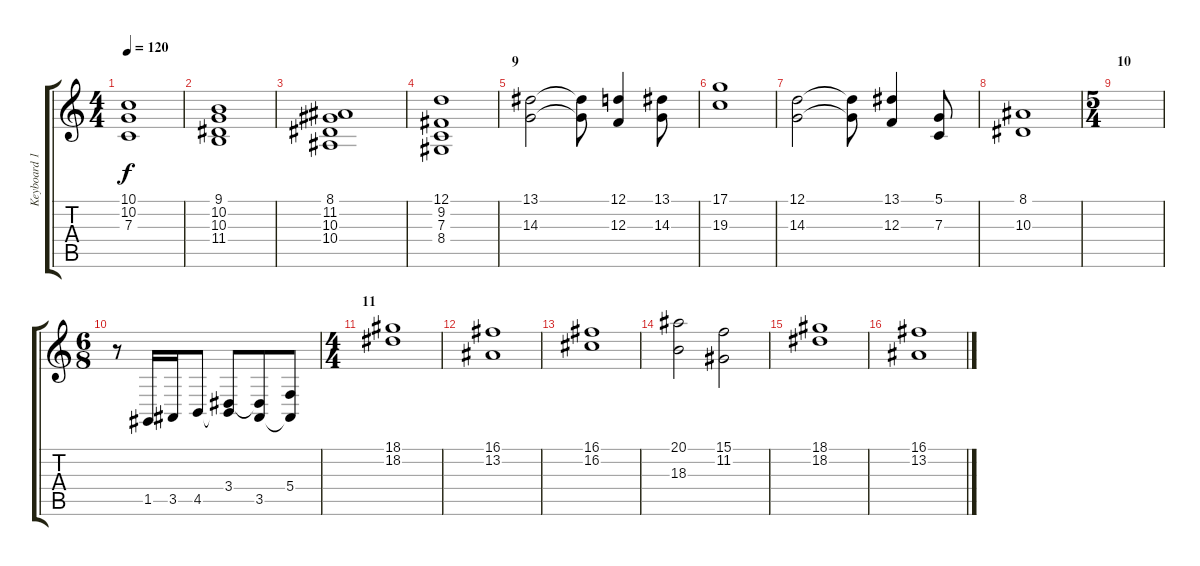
\track ("Keyboard 1" "Keyboard 1") {instrument tremolostrings}
\staff {score tabs}
\tuning (D4 A3 F3 C3 G2 C2) {hide}
\ts (4 4)
\tempo 120
\clef g2
\ks c
(10.1 10.2 7.3).1{dy f} |
(9.1 10.2 10.3 11.4).1 |
(8.1 11.2 10.3 10.4).1 |
(12.1 9.2 7.3 8.4).1 |
\section ("" "9")
(13.1 14.3).2 (13.1{t} 14.3{t}).8 (12.1 12.3).4 (13.1 14.3).8 |
(17.1 19.3).1 |
(12.1 14.3).2 (12.1{t} 14.3{t}).8 (13.1 12.3).4 (5.1 7.3).8 |
(8.1 10.3).1 |
\ts (5 4)
\section ("" "10")
|
\ts (6 8)
r.8 1.5.16 3.5.16 4.5.8 (3.4 4.5{t}).8 (3.4{t} 3.5).8 (5.4 3.5{t}).8 |
\ts (4 4)
\section ("" "11")
(18.1 18.2).1 |
(16.1 13.2).1 |
(16.1 16.2).1 |
(20.1 18.3).2 (15.1 11.2).2 |
(18.1 18.2).1 |
(16.1 13.2).1
